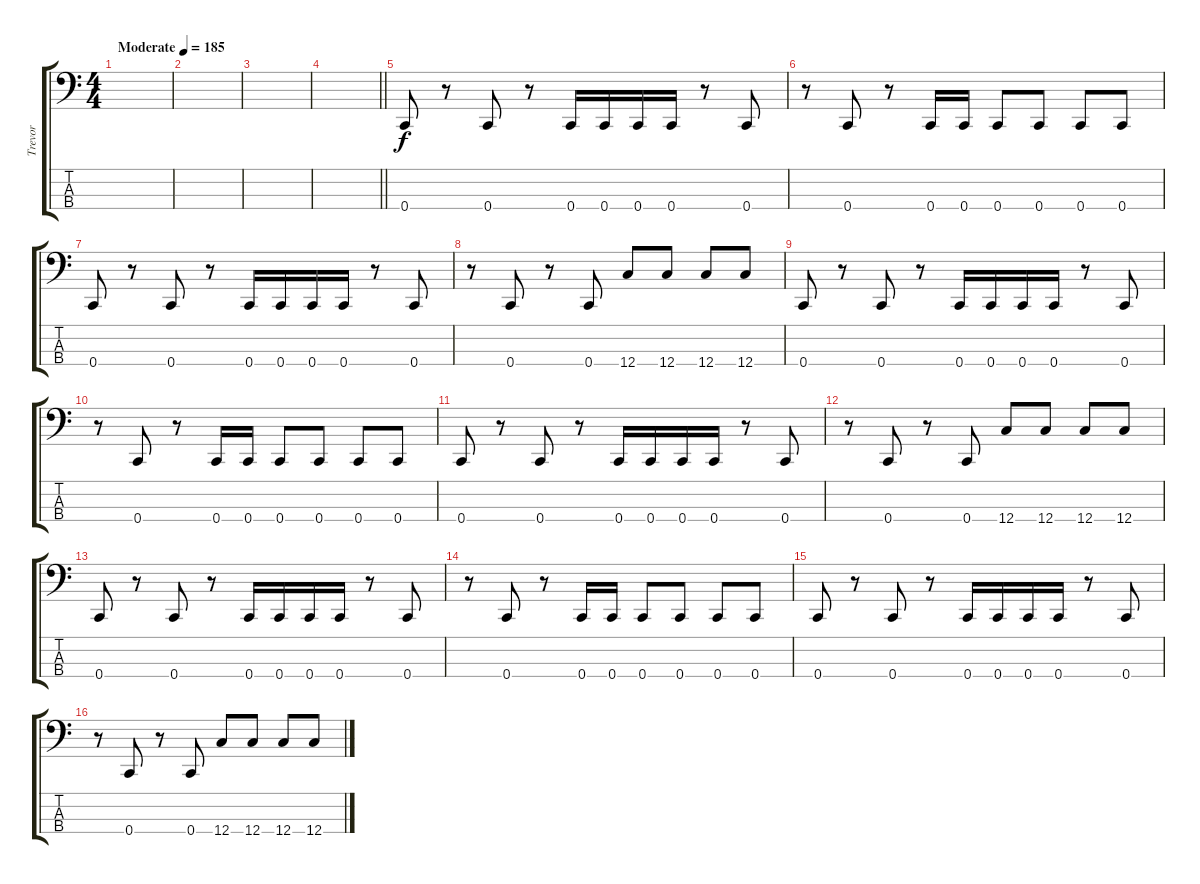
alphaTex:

\track ("Trevor" "Trevor") {instrument electricbasspick}
\staff {score tabs}
\tuning (F2 C2 G1 C1) {hide}
\ts (4 4)
\tempo (185 "Moderate")
\clef f4
\ks c
|
|
|
\barLineRight lightlight
|
\section ("" "")
0.4.8 r.8 0.4.8 r.8 0.4.16 0.4.16 0.4.16 0.4.16 r.8 0.4.8 |
r.8 0.4.8 r.8 0.4.16 0.4.16 0.4.8 0.4.8 0.4.8 0.4.8 |
0.4.8 r.8 0.4.8 r.8 0.4.16 0.4.16 0.4.16 0.4.16 r.8 0.4.8 |
r.8 0.4.8 r.8 0.4.8 12.4.8 12.4.8 12.4.8 12.4.8 |
0.4.8 r.8 0.4.8 r.8 0.4.16 0.4.16 0.4.16 0.4.16 r.8 0.4.8 |
r.8 0.4.8 r.8 0.4.16 0.4.16 0.4.8 0.4.8 0.4.8 0.4.8 |
0.4.8 r.8 0.4.8 r.8 0.4.16 0.4.16 0.4.16 0.4.16 r.8 0.4.8 |
r.8 0.4.8 r.8 0.4.8 12.4.8 12.4.8 12.4.8 12.4.8 |
0.4.8 r.8 0.4.8 r.8 0.4.16 0.4.16 0.4.16 0.4.16 r.8 0.4.8 |
r.8 0.4.8 r.8 0.4.16 0.4.16 0.4.8 0.4.8 0.4.8 0.4.8 |
0.4.8 r.8 0.4.8 r.8 0.4.16 0.4.16 0.4.16 0.4.16 r.8 0.4.8 |
r.8 0.4.8 r.8 0.4.8 12.4.8 12.4.8 12.4.8 12.4.8
